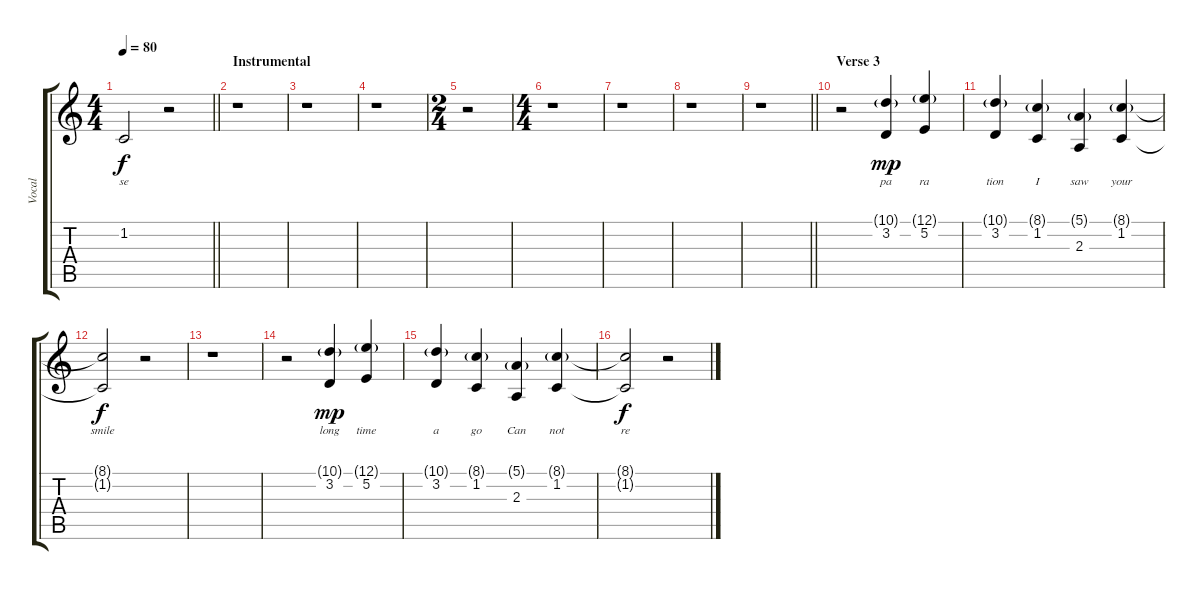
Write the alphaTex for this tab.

\track ("Vocal" "Vocal") {instrument acousticgrandpiano}
\staff {score tabs}
\tuning (E4 B3 G3 D3 A2 E2) {hide}
\ts (4 4)
\tempo 80
\clef g2
\barLineRight lightlight
\ks c
1.2{t}.2{lyrics (0 "se") lyrics (1 "") lyrics (2 "") lyrics (3 "") lyrics (4 "") dy f} r.2 |
\section ("" "Instrumental")
r.1 |
r.1 |
r.1 |
\ts (2 4)
r.2 |
\ts (4 4)
r.1 |
r.1 |
r.1 |
\barLineRight lightlight
r.1 |
\section ("" "Verse 3")
r.2 (10.1{g} 3.2).4{lyrics (0 "pa") lyrics (1 "") lyrics (2 "") lyrics (3 "") lyrics (4 "") dy mp} (12.1{g} 5.2).4{lyrics (0 "ra") lyrics (1 "") lyrics (2 "") lyrics (3 "") lyrics (4 "")} |
(10.1{g} 3.2).4{lyrics (0 "tion") lyrics (1 "") lyrics (2 "") lyrics (3 "") lyrics (4 "")} (8.1{g} 1.2).4{lyrics (0 "I") lyrics (1 "") lyrics (2 "") lyrics (3 "") lyrics (4 "")} (5.1{g} 2.3).4{lyrics (0 "saw") lyrics (1 "") lyrics (2 "") lyrics (3 "") lyrics (4 "")} (8.1{g} 1.2).4{lyrics (0 "your") lyrics (1 "") lyrics (2 "") lyrics (3 "") lyrics (4 "")} |
(8.1{t} 1.2{t}).2{lyrics (0 "smile") lyrics (1 "") lyrics (2 "") lyrics (3 "") lyrics (4 "") dy f} r.2 |
r.1 |
r.2 (10.1{g} 3.2).4{lyrics (0 "long") lyrics (1 "") lyrics (2 "") lyrics (3 "") lyrics (4 "") dy mp} (12.1{g} 5.2).4{lyrics (0 "time") lyrics (1 "") lyrics (2 "") lyrics (3 "") lyrics (4 "")} |
(10.1{g} 3.2).4{lyrics (0 "a") lyrics (1 "") lyrics (2 "") lyrics (3 "") lyrics (4 "")} (8.1{g} 1.2).4{lyrics (0 "go") lyrics (1 "") lyrics (2 "") lyrics (3 "") lyrics (4 "")} (5.1{g} 2.3).4{lyrics (0 "Can") lyrics (1 "") lyrics (2 "") lyrics (3 "") lyrics (4 "")} (8.1{g} 1.2).4{lyrics (0 "not") lyrics (1 "") lyrics (2 "") lyrics (3 "") lyrics (4 "")} |
(8.1{t} 1.2{t}).2{lyrics (0 "re") lyrics (1 "") lyrics (2 "") lyrics (3 "") lyrics (4 "") dy f} r.2
